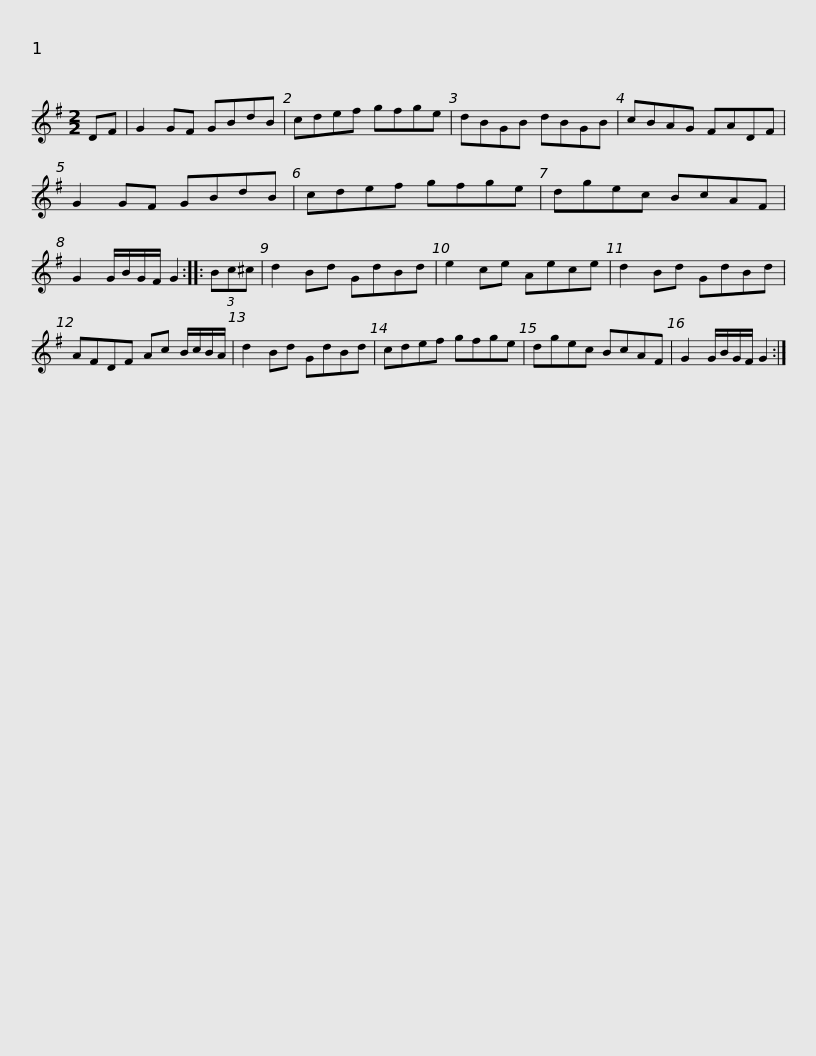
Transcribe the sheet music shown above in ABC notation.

X:1
L:1/8
M:2/2
I:linebreak $
K:G
V:1 treble
V:1
 DF | G2 GF GBdB | cdef gfge | dBGB dBGB | cBAG FADF | %5
 G2 GF GBdB |$ cdef gfge | dgec BcAF | G2 G/B/G/F/ G2 :: (3Bc^c | %10
 d2 Bd GdBd | e2 ce Aece |$ d2 Bd GdBd | AFDF Ac B/c/B/A/ | d2 Bd GdBd | %15
 cdef gfge | dgec BcAF | G2 G/B/G/F/ G2 :| %18
